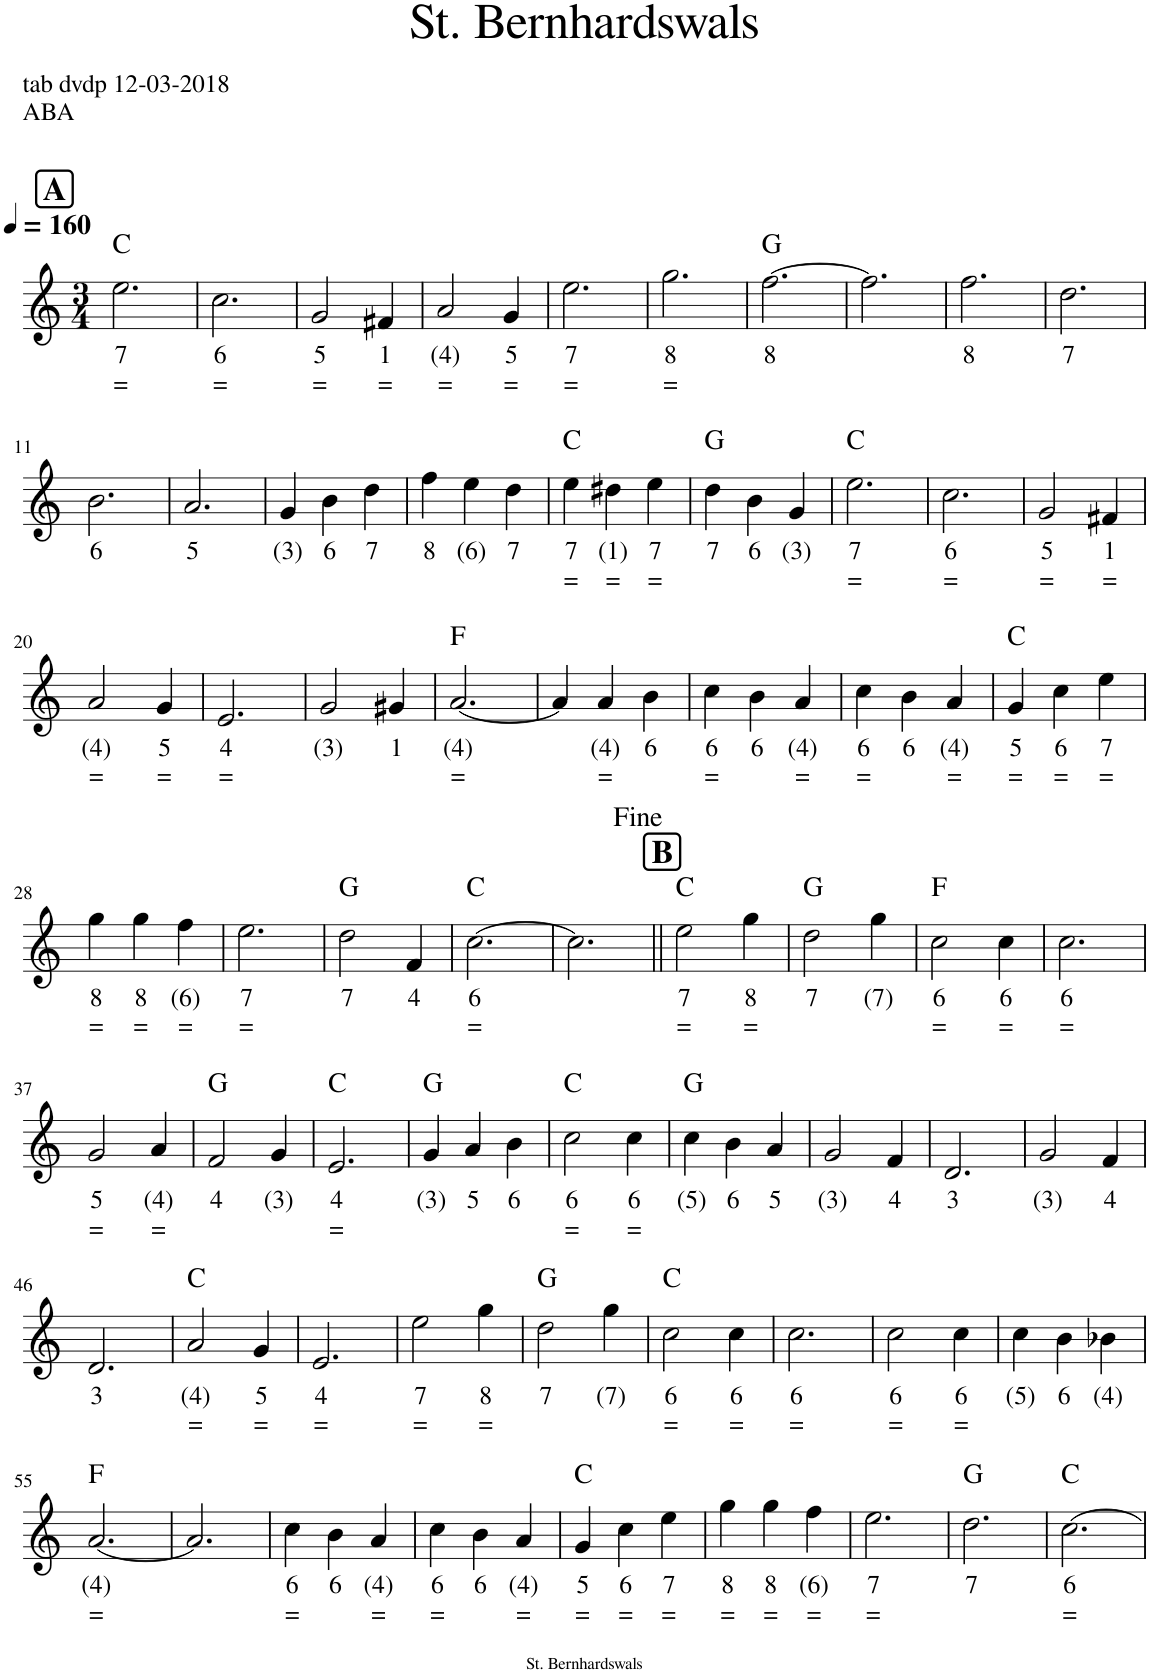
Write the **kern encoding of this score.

**kern	**text	**text	**harte
*part1	*part1	*part1	*part1
*staff1	*staff1	*staff1	*
*I"Stem	*	*	*
*I'Stem	*	*	*
*clefG2	*	*	*
*k[]	*	*	*
*M3/4	*	*	*
*MM160	*	*	*
!!LO:REH:place=s1:a:B:cj:fs=14:t=A
=1	=1	=1	=1
!	!LO:LY:b	!LO:LY:b	!
2.ee\	7	=	C:maj
=2	=2	=2	=2
!	!LO:LY:b	!LO:LY:b	!
2.cc\	6	=	.
=3	=3	=3	=3
!	!LO:LY:b	!LO:LY:b	!
2g/	5	=	.
!	!LO:LY:b	!LO:LY:b	!
4f#X/	1	=	.
=4	=4	=4	=4
!	!LO:LY:b	!LO:LY:b	!
2a/	(4)	=	.
!	!LO:LY:b	!LO:LY:b	!
4g/	5	=	.
=5	=5	=5	=5
!	!LO:LY:b	!LO:LY:b	!
2.ee\	7	=	.
=6	=6	=6	=6
!	!LO:LY:b	!LO:LY:b	!
2.gg\	8	=	.
=7	=7	=7	=7
!	!LO:LY:b	!	!
[2.ff\	8	.	G:maj
=8	=8	=8	=8
2.ff\]	.	.	.
=9	=9	=9	=9
!	!LO:LY:b	!	!
2.ff\	8	.	.
=10	=10	=10	=10
!	!LO:LY:b	!	!
2.dd\	7	.	.
!!LO:LB:g=z
=11	=11	=11	=11
!	!LO:LY:b	!	!
2.b\	6	.	.
=12	=12	=12	=12
!	!LO:LY:b	!	!
2.a/	5	.	.
=13	=13	=13	=13
!	!LO:LY:b	!	!
4g/	(3)	.	.
!	!LO:LY:b	!	!
4b\	6	.	.
!	!LO:LY:b	!	!
4dd\	7	.	.
=14	=14	=14	=14
!	!LO:LY:b	!	!
4ff\	8	.	.
!	!LO:LY:b	!	!
4ee\	(6)	.	.
!	!LO:LY:b	!	!
4dd\	7	.	.
=15	=15	=15	=15
!	!LO:LY:b	!LO:LY:b	!
4ee\	7	=	C:maj
!	!LO:LY:b	!LO:LY:b	!
4dd#X\	(1)	=	.
!	!LO:LY:b	!LO:LY:b	!
4ee\	7	=	.
=16	=16	=16	=16
!	!LO:LY:b	!	!
4dd\	7	.	G:maj
!	!LO:LY:b	!	!
4b\	6	.	.
!	!LO:LY:b	!	!
4g/	(3)	.	.
=17	=17	=17	=17
!	!LO:LY:b	!LO:LY:b	!
2.ee\	7	=	C:maj
=18	=18	=18	=18
!	!LO:LY:b	!LO:LY:b	!
2.cc\	6	=	.
=19	=19	=19	=19
!	!LO:LY:b	!LO:LY:b	!
2g/	5	=	.
!	!LO:LY:b	!LO:LY:b	!
4f#X/	1	=	.
!!LO:LB:g=z
=20	=20	=20	=20
!	!LO:LY:b	!LO:LY:b	!
2a/	(4)	=	.
!	!LO:LY:b	!LO:LY:b	!
4g/	5	=	.
=21	=21	=21	=21
!	!LO:LY:b	!LO:LY:b	!
2.e/	4	=	.
=22	=22	=22	=22
!	!LO:LY:b	!	!
2g/	(3)	.	.
!	!LO:LY:b	!	!
4g#X/	1	.	.
=23	=23	=23	=23
!	!LO:LY:b	!LO:LY:b	!
[2.a/	(4)	=	F:maj
=24	=24	=24	=24
4a/]	.	.	.
!	!LO:LY:b	!LO:LY:b	!
4a/	(4)	=	.
!	!LO:LY:b	!	!
4b\	6	.	.
=25	=25	=25	=25
!	!LO:LY:b	!LO:LY:b	!
4cc\	6	=	.
!	!LO:LY:b	!	!
4b\	6	.	.
!	!LO:LY:b	!LO:LY:b	!
4a/	(4)	=	.
=26	=26	=26	=26
!	!LO:LY:b	!LO:LY:b	!
4cc\	6	=	.
!	!LO:LY:b	!	!
4b\	6	.	.
!	!LO:LY:b	!LO:LY:b	!
4a/	(4)	=	.
=27	=27	=27	=27
!	!LO:LY:b	!LO:LY:b	!
4g/	5	=	C:maj
!	!LO:LY:b	!LO:LY:b	!
4cc\	6	=	.
!	!LO:LY:b	!LO:LY:b	!
4ee\	7	=	.
!!LO:LB:g=z
=28	=28	=28	=28
!	!LO:LY:b	!LO:LY:b	!
4gg\	8	=	.
!	!LO:LY:b	!LO:LY:b	!
4gg\	8	=	.
!	!LO:LY:b	!LO:LY:b	!
4ff\	(6)	=	.
=29	=29	=29	=29
!	!LO:LY:b	!LO:LY:b	!
2.ee\	7	=	.
=30	=30	=30	=30
!	!LO:LY:b	!	!
2dd\	7	.	G:maj
!	!LO:LY:b	!	!
4f/	4	.	.
=31	=31	=31	=31
!	!LO:LY:b	!LO:LY:b	!
[2.cc\	6	=	C:maj
=32	=32	=32	=32
2.cc\]	.	.	.
!!LO:REH:place=s1:a:B:cj:fs=14:t=B
=33||	=33||	=33||	=33||
!	!LO:LY:b	!LO:LY:b	!
2ee\	7	=	C:maj
!	!LO:LY:b	!LO:LY:b	!
4gg\	8	=	.
=34	=34	=34	=34
!	!LO:LY:b	!	!
2dd\	7	.	G:maj
!	!LO:LY:b	!	!
4gg\	(7)	.	.
=35	=35	=35	=35
!	!LO:LY:b	!LO:LY:b	!
2cc\	6	=	F:maj
!	!LO:LY:b	!LO:LY:b	!
4cc\	6	=	.
=36	=36	=36	=36
!	!LO:LY:b	!LO:LY:b	!
2.cc\	6	=	.
!!LO:LB:g=z
=37	=37	=37	=37
!	!LO:LY:b	!LO:LY:b	!
2g/	5	=	.
!	!LO:LY:b	!LO:LY:b	!
4a/	(4)	=	.
=38	=38	=38	=38
!	!LO:LY:b	!	!
2f/	4	.	G:maj
!	!LO:LY:b	!	!
4g/	(3)	.	.
=39	=39	=39	=39
!	!LO:LY:b	!LO:LY:b	!
2.e/	4	=	C:maj
=40	=40	=40	=40
!	!LO:LY:b	!	!
4g/	(3)	.	G:maj
!	!LO:LY:b	!	!
4a/	5	.	.
!	!LO:LY:b	!	!
4b\	6	.	.
=41	=41	=41	=41
!	!LO:LY:b	!LO:LY:b	!
2cc\	6	=	C:maj
!	!LO:LY:b	!LO:LY:b	!
4cc\	6	=	.
=42	=42	=42	=42
!	!LO:LY:b	!	!
4cc\	(5)	.	G:maj
!	!LO:LY:b	!	!
4b\	6	.	.
!	!LO:LY:b	!	!
4a/	5	.	.
=43	=43	=43	=43
!	!LO:LY:b	!	!
2g/	(3)	.	.
!	!LO:LY:b	!	!
4f/	4	.	.
=44	=44	=44	=44
!	!LO:LY:b	!	!
2.d/	3	.	.
=45	=45	=45	=45
!	!LO:LY:b	!	!
2g/	(3)	.	.
!	!LO:LY:b	!	!
4f/	4	.	.
!!LO:LB:g=z
=46	=46	=46	=46
!	!LO:LY:b	!	!
2.d/	3	.	.
=47	=47	=47	=47
!	!LO:LY:b	!LO:LY:b	!
2a/	(4)	=	C:maj
!	!LO:LY:b	!LO:LY:b	!
4g/	5	=	.
=48	=48	=48	=48
!	!LO:LY:b	!LO:LY:b	!
2.e/	4	=	.
=49	=49	=49	=49
!	!LO:LY:b	!LO:LY:b	!
2ee\	7	=	.
!	!LO:LY:b	!LO:LY:b	!
4gg\	8	=	.
=50	=50	=50	=50
!	!LO:LY:b	!	!
2dd\	7	.	G:maj
!	!LO:LY:b	!	!
4gg\	(7)	.	.
=51	=51	=51	=51
!	!LO:LY:b	!LO:LY:b	!
2cc\	6	=	C:maj
!	!LO:LY:b	!LO:LY:b	!
4cc\	6	=	.
=52	=52	=52	=52
!	!LO:LY:b	!LO:LY:b	!
2.cc\	6	=	.
=53	=53	=53	=53
!	!LO:LY:b	!LO:LY:b	!
2cc\	6	=	.
!	!LO:LY:b	!LO:LY:b	!
4cc\	6	=	.
=54	=54	=54	=54
!	!LO:LY:b	!	!
4cc\	(5)	.	.
!	!LO:LY:b	!	!
4b\	6	.	.
!	!LO:LY:b	!	!
4b-X\	(4)	.	.
!!LO:LB:g=z
=55	=55	=55	=55
!	!LO:LY:b	!LO:LY:b	!
[2.a/	(4)	=	F:maj
=56	=56	=56	=56
2.a/]	.	.	.
=57	=57	=57	=57
!	!LO:LY:b	!LO:LY:b	!
4cc\	6	=	.
!	!LO:LY:b	!	!
4b\	6	.	.
!	!LO:LY:b	!LO:LY:b	!
4a/	(4)	=	.
=58	=58	=58	=58
!	!LO:LY:b	!LO:LY:b	!
4cc\	6	=	.
!	!LO:LY:b	!	!
4b\	6	.	.
!	!LO:LY:b	!LO:LY:b	!
4a/	(4)	=	.
=59	=59	=59	=59
!	!LO:LY:b	!LO:LY:b	!
4g/	5	=	C:maj
!	!LO:LY:b	!LO:LY:b	!
4cc\	6	=	.
!	!LO:LY:b	!LO:LY:b	!
4ee\	7	=	.
=60	=60	=60	=60
!	!LO:LY:b	!LO:LY:b	!
4gg\	8	=	.
!	!LO:LY:b	!LO:LY:b	!
4gg\	8	=	.
!	!LO:LY:b	!LO:LY:b	!
4ff\	(6)	=	.
=61	=61	=61	=61
!	!LO:LY:b	!LO:LY:b	!
2.ee\	7	=	.
=62	=62	=62	=62
!	!LO:LY:b	!	!
2.dd\	7	.	G:maj
=63	=63	=63	=63
!	!LO:LY:b	!LO:LY:b	!
[2.cc\	6	=	C:maj
=	=	=	=
*-	*-	*-	*-
